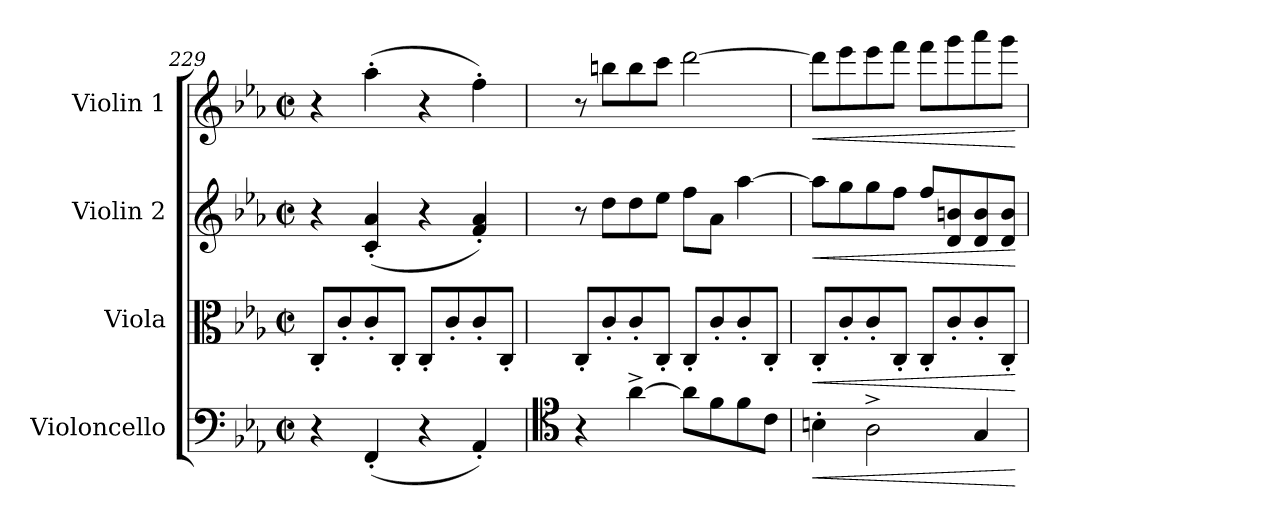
**kern	**dynam	**kern	**dynam	**kern	**dynam	**kern	**dynam
*part4	*part4	*part3	*part3	*part2	*part2	*part1	*part1
*staff4	*staff4	*staff3	*staff3	*staff2	*staff2	*staff1	*staff1
*I"Violoncello	*	*I"Viola	*	*I"Violin 2	*	*I"Violin 1	*
*I'Vc	*	*I'Vla	*	*I'Vln	*	*I'Vln	*
!!LO:LB:g=z
*clefF4	*	*clefC3	*	*clefG2	*	*clefG2	*
*k[b-e-a-]	*	*k[b-e-a-]	*	*k[b-e-a-]	*	*k[b-e-a-]	*
*M2/2	*	*M2/2	*	*M2/2	*	*M2/2	*
*met(c|)	*	*met(c|)	*	*met(c|)	*	*met(c|)	*
=229	=229	=229	=229	=229	=229	=229	=229
4r	.	8C'/L	.	4r	.	4r	.
.	.	8c'/	.	.	.	.	.
(4FF'/	.	8c'/	.	(4c/' 4a-/'	.	(4aa-'\	.
.	.	8C'/J	.	.	.	.	.
4r	.	8C'/L	.	4r	.	4r	.
.	.	8c'/	.	.	.	.	.
4AA-'/)	.	8c'/	.	4f/' 4a-/')	.	4ff'\)	.
.	.	8C'/J	.	.	.	.	.
=230	=230	=230	=230	=230	=230	=230	=230
*clefC4	*	*	*	*	*	*	*
4r	.	8C'/L	.	8r	.	8r	.
.	.	8c'/	.	8dd\L	.	8bbn\L	.
[4a-^\	.	8c'/	.	8dd\	.	8bb\	.
.	.	8C'/J	.	8ee-\J	.	8ccc\J	.
8a-\L]	.	8C'/L	.	8ff\L	.	[2ddd\	.
8f\	.	8c'/	.	8a-\J	.	.	.
8f\	.	8c'/	.	[4aa-\	.	.	.
8c\J	.	8C'/J	.	.	.	.	.
!!LO:PB:g=z
=231	=231	=231	=231	=231	=231	=231	=231
!	!LO:HP:b	!	!LO:HP:b	!	!LO:HP:b	!	!LO:HP:b
4Bn'\	<	8C'/L	<	8aa-\L]	<	8ddd\L]	<
.	.	8c'/	.	8gg\	.	8eee-\	.
2A-^\	.	8c'/	.	8gg\	.	8eee-\	.
.	.	8C'/J	.	8ff\J	.	8fff\J	.
.	.	8C'/L	.	8ff/L	.	8fff\L	.
.	.	8c'/	.	8d/ 8bn/	.	8ggg\	.
4G/	.	8c'/	.	8d/ 8b/	.	8aaa-\	.
.	.	8C'/J	.	8d/ 8b/J	.	8ggg\J	.
.	[	.	[	.	[	.	[
=	=	=	=	=	=	=	=
*-	*-	*-	*-	*-	*-	*-	*-
